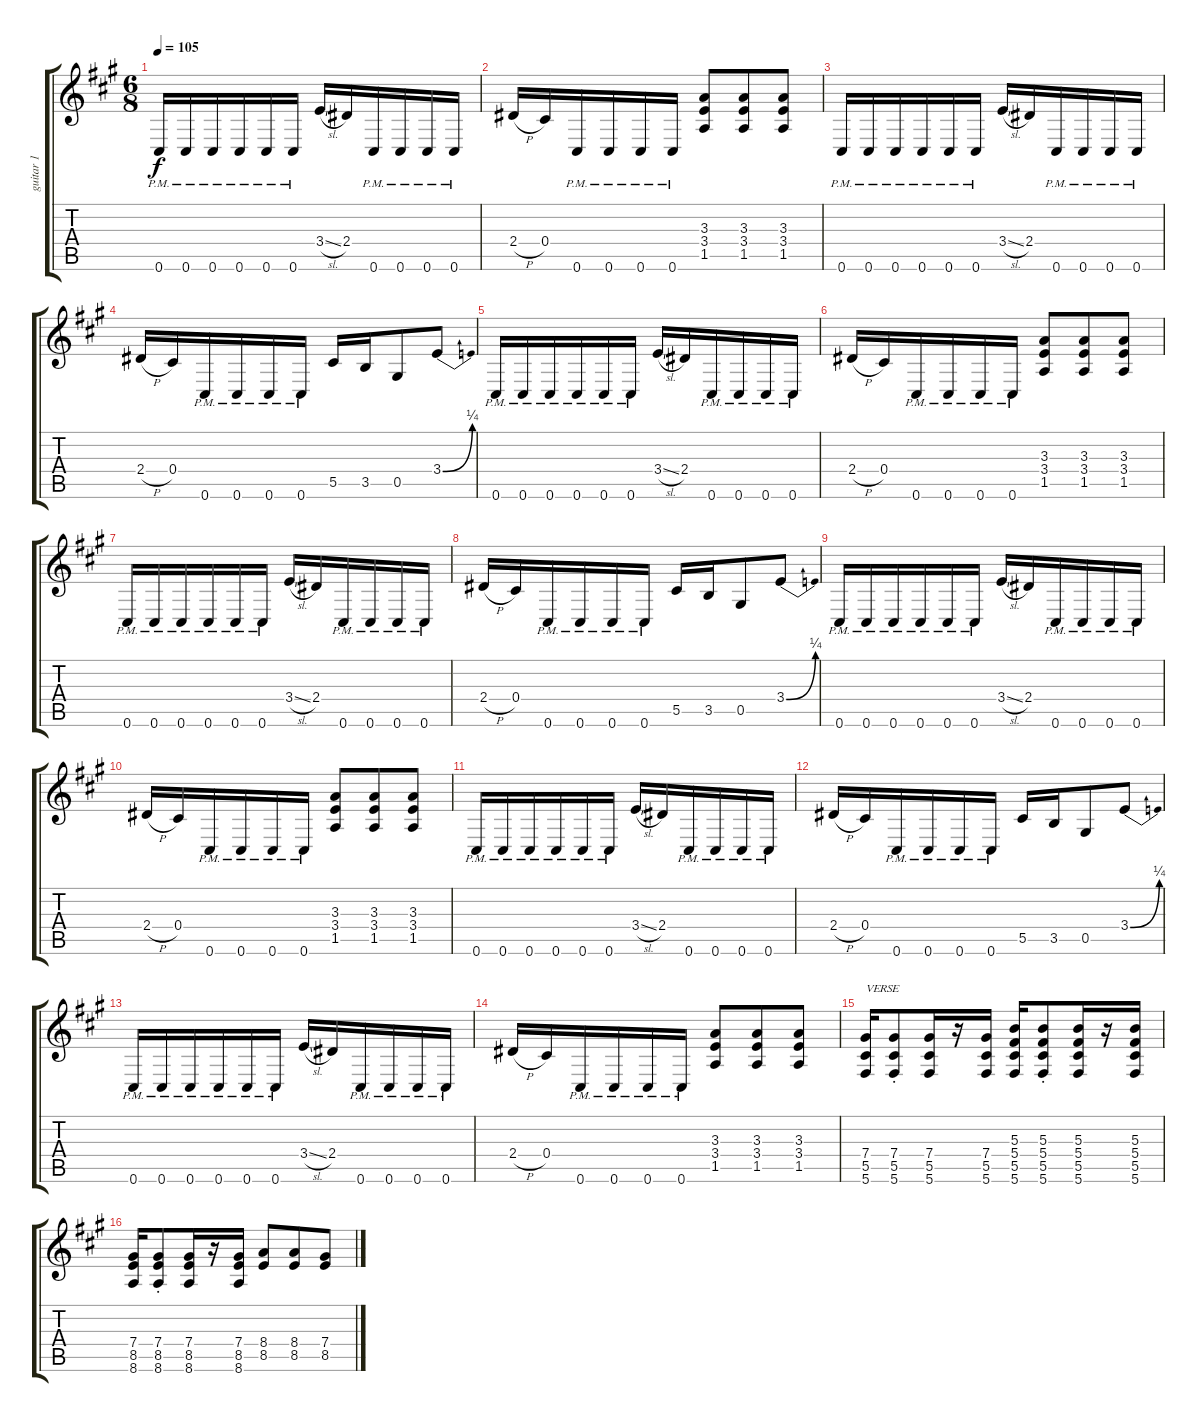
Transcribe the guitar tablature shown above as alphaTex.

\track ("guitar 1" "guitar 1") {instrument distortionguitar}
\staff {score tabs}
\tuning (Eb4 Bb3 Gb3 Db3 Ab2 Db2) {hide}
\ts (6 8)
\tempo 105
\clef g2
\ks a
0.6{pm}.16{dy f} 0.6{pm}.16 0.6{pm}.16 0.6{pm}.16 0.6{pm}.16 0.6{pm}.16 3.4{sl}.16 2.4.16 0.6{pm}.16 0.6{pm}.16 0.6{pm}.16 0.6{pm}.16 |
2.4{h}.16 0.4.16 0.6{pm}.16 0.6{pm}.16 0.6{pm}.16 0.6{pm}.16 (3.3 3.4 1.5).8 (3.3 3.4 1.5).8 (3.3 3.4 1.5).8 |
0.6{pm}.16 0.6{pm}.16 0.6{pm}.16 0.6{pm}.16 0.6{pm}.16 0.6{pm}.16 3.4{sl}.16 2.4.16 0.6{pm}.16 0.6{pm}.16 0.6{pm}.16 0.6{pm}.16 |
2.4{h}.16 0.4.16 0.6{pm}.16 0.6{pm}.16 0.6{pm}.16 0.6{pm}.16 5.5.16 3.5.16 0.5.8 3.4{be (bend 0 0 60 1)}.8 |
0.6{pm}.16 0.6{pm}.16 0.6{pm}.16 0.6{pm}.16 0.6{pm}.16 0.6{pm}.16 3.4{sl}.16 2.4.16 0.6{pm}.16 0.6{pm}.16 0.6{pm}.16 0.6{pm}.16 |
2.4{h}.16 0.4.16 0.6{pm}.16 0.6{pm}.16 0.6{pm}.16 0.6{pm}.16 (3.3 3.4 1.5).8 (3.3 3.4 1.5).8 (3.3 3.4 1.5).8 |
0.6{pm}.16 0.6{pm}.16 0.6{pm}.16 0.6{pm}.16 0.6{pm}.16 0.6{pm}.16 3.4{sl}.16 2.4.16 0.6{pm}.16 0.6{pm}.16 0.6{pm}.16 0.6{pm}.16 |
2.4{h}.16 0.4.16 0.6{pm}.16 0.6{pm}.16 0.6{pm}.16 0.6{pm}.16 5.5.16 3.5.16 0.5.8 3.4{be (bend 0 0 60 1)}.8 |
0.6{pm}.16 0.6{pm}.16 0.6{pm}.16 0.6{pm}.16 0.6{pm}.16 0.6{pm}.16 3.4{sl}.16 2.4.16 0.6{pm}.16 0.6{pm}.16 0.6{pm}.16 0.6{pm}.16 |
2.4{h}.16 0.4.16 0.6{pm}.16 0.6{pm}.16 0.6{pm}.16 0.6{pm}.16 (3.3 3.4 1.5).8 (3.3 3.4 1.5).8 (3.3 3.4 1.5).8 |
0.6{pm}.16 0.6{pm}.16 0.6{pm}.16 0.6{pm}.16 0.6{pm}.16 0.6{pm}.16 3.4{sl}.16 2.4.16 0.6{pm}.16 0.6{pm}.16 0.6{pm}.16 0.6{pm}.16 |
2.4{h}.16 0.4.16 0.6{pm}.16 0.6{pm}.16 0.6{pm}.16 0.6{pm}.16 5.5.16 3.5.16 0.5.8 3.4{be (bend 0 0 60 1)}.8 |
0.6{pm}.16 0.6{pm}.16 0.6{pm}.16 0.6{pm}.16 0.6{pm}.16 0.6{pm}.16 3.4{sl}.16 2.4.16 0.6{pm}.16 0.6{pm}.16 0.6{pm}.16 0.6{pm}.16 |
2.4{h}.16 0.4.16 0.6{pm}.16 0.6{pm}.16 0.6{pm}.16 0.6{pm}.16 (3.3 3.4 1.5).8 (3.3 3.4 1.5).8 (3.3 3.4 1.5).8 |
(7.4 5.5 5.6).16{txt "VERSE"} (7.4 5.5{st} 5.6).8 (7.4 5.5 5.6).16 r.16 (7.4 5.5 5.6).16 (5.3 5.4 5.5 5.6).16 (5.3{st} 5.4 5.5 5.6).8 (5.3 5.4 5.5 5.6).16 r.16 (5.3 5.4 5.5 5.6).16 |
(7.4 8.5 8.6).16 (7.4{st} 8.5 8.6).8 (7.4 8.5 8.6).16 r.16 (7.4 8.5 8.6).16 (8.4 8.5).8 (8.4 8.5).8 (7.4 8.5).8
